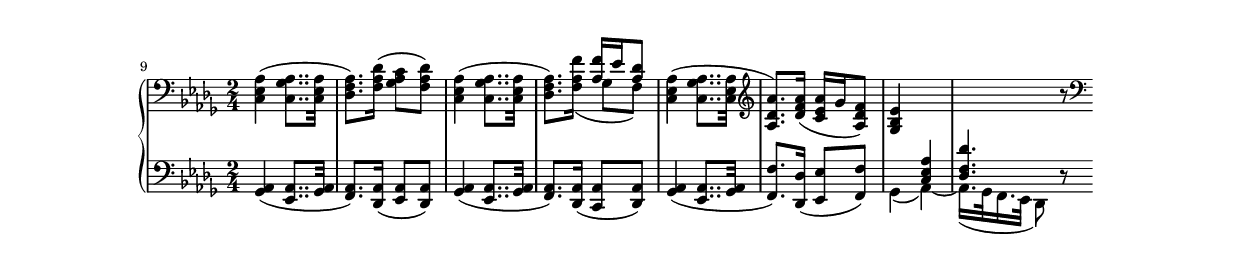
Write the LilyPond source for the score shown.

% DO NOT EDIT this file manually; it is automatically
% generated from Documentation/snippets/new
% Make any changes in Documentation/snippets/new/
% and then run scripts/auxiliar/makelsr.py
%
% This file is in the public domain.
%% Note: this file works from version 2.13.36
\version "2.14.0"
\include "english.ly"
#(set-global-staff-size 15)
\paper {
  line-width = 16\cm
  indent = 0\cm
}

% NR 1.7 Repeats

% Beethoven, Op. 57
% Piano sonata 23 - Dem Grafen Franz von Brunswick Gewidmet
% Movt II, Andante con moto
% Measures 9 - 16

\header {
  lsrtags = "headwords"
  texidoc = ""
  doctitle = "headword"
} % begin verbatim



\new PianoStaff <<

   \new Staff = RH {
      \clef bass
      \key df \major
      \time 2/4
      \set Score.currentBarNumber = #9
      \bar "|:"
      <af ef c>4 (
      <af gf c>8..
      <af ef c>32
      |
      <af f df>8. )
      <df' af f>16 (
      <c' af gf>8
      <df' af f>8 )
      |
      <af ef c>4 (
      <af gf c>8..
      <af ef c>32
      |
      <af f df>8. )
      \slurDown
      <f' af f>16 (
      <<
         {
            \voiceTwo
            gf8
            f8 )
         }
         \new Voice {
            \voiceOne
            <f' af>16
            ef'16
            <df' af>8
         }
      >>
      \oneVoice
      |
      <af ef c>4 (
      <af gf c>8..
      <af ef c>32
      \clef treble
      |
      <af' df' af>8. )
      <af' f' df'>16 (
      <af' ef' c'>16
      gf'16
      <f' df' af>8 )
      |
      \slurUp
      <ef' bf gf>4
      \change Staff = LH
      \voiceOne
      <af ef c>4
      |
      <df' f df>4.
      \change Staff = RH
      \oneVoice
      r8
      \clef bass
      \bar ":|"
   }

   \new Staff = LH {
      \clef bass
      \key df \major
      \time 2/4
      <af, gf,>4 (
      <af, ef,>8..
      <af, gf,>32
      |
      <af, f,>8. )
      <af, df,>16 (
      <af, ef,>8
      <af, df,>8 )
      |
      <af, gf,>4 (
      <af, ef,>8..
      <af, gf,>32
      |
      <af, f,>8. )
      <af, df,>16 (
      <af, c,>8
      <af, df,> )
      |
      <af, gf,>4 (
      <af, ef,>8..
      <af, gf,>32
      |
      <f f,>8. )
      <df df,>16 (
      <ef ef,>8
      <f f,>8 )
      |
      \voiceTwo
      gf,4  (
      af,4 ~ )
      |
      af,16. [ (
      gf,32
      f,16.
      ef,32 ]
      df,8 )
      \oneVoice
      r8
   }

>>
